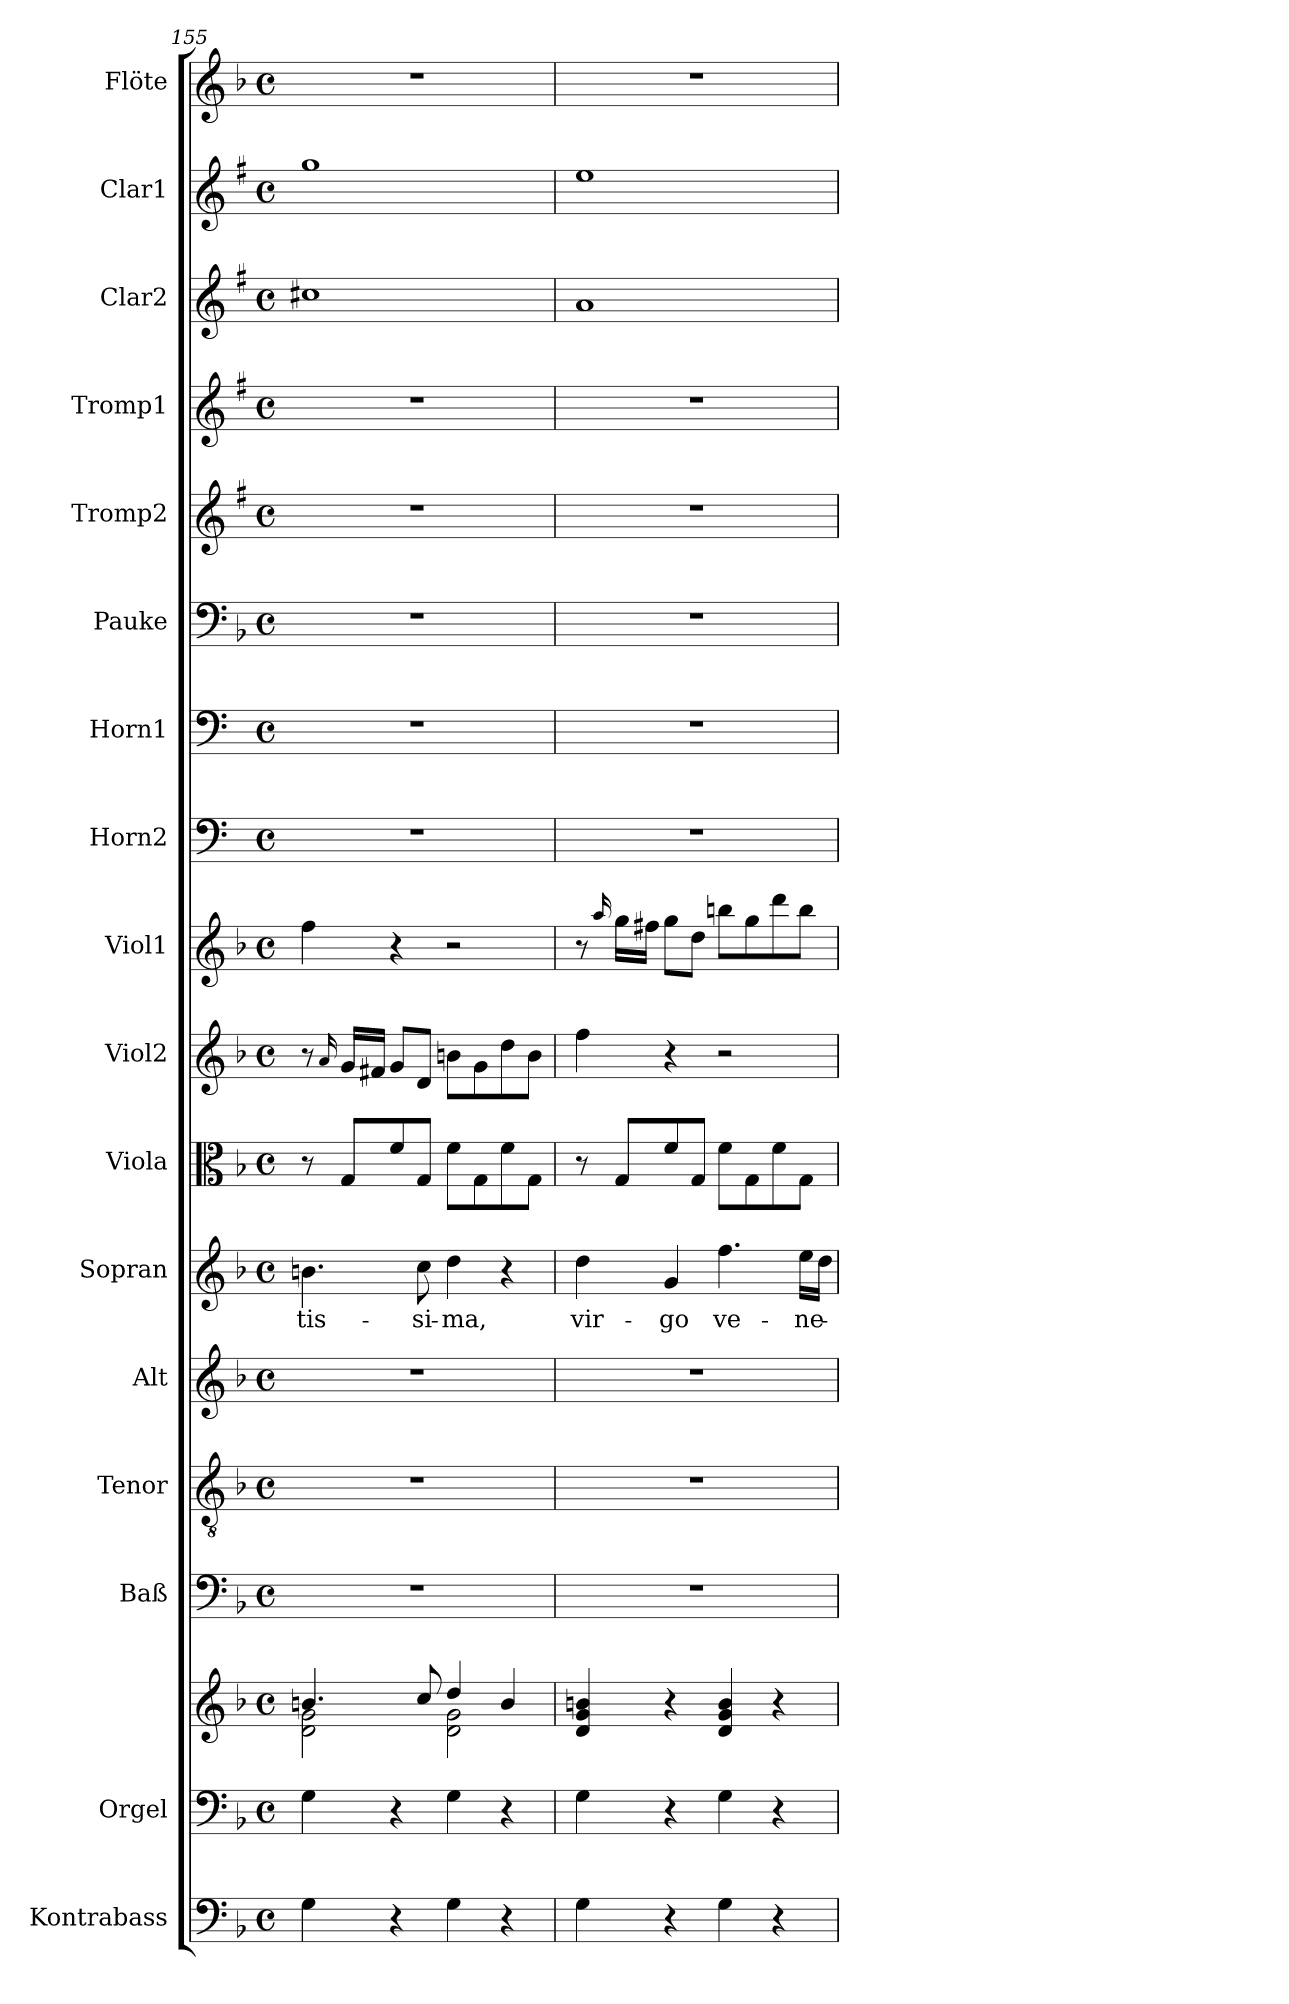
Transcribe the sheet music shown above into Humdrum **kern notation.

**kern	**kern	**kern	**kern	**kern	**kern	**kern	**text	**kern	**kern	**kern	**kern	**kern	**kern	**kern	**kern	**kern	**kern	**kern
*part17	*part16	*part16	*part15	*part14	*part13	*part12	*part12	*part11	*part10	*part9	*part8	*part7	*part6	*part5	*part4	*part3	*part2	*part1
*staff18	*staff17	*staff16	*staff15	*staff14	*staff13	*staff12	*staff12	*staff11	*staff10	*staff9	*staff8	*staff7	*staff6	*staff5	*staff4	*staff3	*staff2	*staff1
*I"Kontrabass	*I"Orgel	*	*I"Baß	*I"Tenor	*I"Alt	*I"Sopran	*	*I"Viola	*I"Viol2	*I"Viol1	*I"Horn2	*I"Horn1	*I"Pauke	*I"Tromp2	*I"Tromp1	*I"Clar2	*I"Clar1	*I"Flöte
*I'Kb	*	*	*I'B	*I'T	*I'A	*I'S	*	*I'Vla	*I'Vl2	*I'Vl1	*I'Hr2	*I'Hr1	*I'Pk	*I'Tr2	*I'Tr1	*I'Cl2	*I'Cl1	*I'Fl
!!LO:PB:g=z
*clefF4	*clefF4	*clefG2	*clefF4	*clefGv2	*clefG2	*clefG2	*	*clefC3	*clefG2	*clefG2	*clefF4	*clefF4	*clefF4	*clefG2	*clefG2	*clefG2	*clefG2	*clefG2
*ITrd7c12	*	*	*	*	*	*	*	*	*	*	*ITrd4c7	*ITrd4c7	*	*ITrd1c2	*ITrd1c2	*ITrd1c2	*ITrd1c2	*
*k[b-]	*k[b-]	*k[b-]	*k[b-]	*k[b-]	*k[b-]	*k[b-]	*	*k[b-]	*k[b-]	*k[b-]	*k[b-]	*k[b-]	*k[b-]	*k[b-]	*k[b-]	*k[b-]	*k[b-]	*k[b-]
*F:	*F:	*F:	*F:	*F:	*F:	*F:	*	*F:	*F:	*F:	*F:	*F:	*F:	*F:	*F:	*F:	*F:	*F:
*M4/4	*M4/4	*M4/4	*M4/4	*M4/4	*M4/4	*M4/4	*	*M4/4	*M4/4	*M4/4	*M4/4	*M4/4	*M4/4	*M4/4	*M4/4	*M4/4	*M4/4	*M4/4
*met(c)	*met(c)	*met(c)	*met(c)	*met(c)	*met(c)	*met(c)	*	*met(c)	*met(c)	*met(c)	*met(c)	*met(c)	*met(c)	*met(c)	*met(c)	*met(c)	*met(c)	*met(c)
=155	=155	=155	=155	=155	=155	=155	=155	=155	=155	=155	=155	=155	=155	=155	=155	=155	=155	=155
*	*	*^	*	*	*	*	*	*	*	*	*	*	*	*	*	*	*	*
!	!	!	!	!	!	!	!	!LO:LY:b	!	!	!	!	!	!	!	!	!	!	!
4GG\	4G\	4.bn/	2d\ 2g\	1r	1r	1r	4.bn\	-tis-	8r	8r	4ff\	1r	1r	1r	1r	1r	1bn	1ff	1r
.	.	.	.	.	.	.	.	.	.	16qqa/	.	.	.	.	.	.	.	.	.
.	.	.	.	.	.	.	.	.	8G/L	16g/LL	.	.	.	.	.	.	.	.	.
.	.	.	.	.	.	.	.	.	.	16f#X/JJ	.	.	.	.	.	.	.	.	.
4r	4r	.	.	.	.	.	.	.	8f/	8g/L	4r	.	.	.	.	.	.	.	.
!	!	!	!	!	!	!	!	!LO:LY:b	!	!	!	!	!	!	!	!	!	!	!
.	.	8cc/	.	.	.	.	8cc\	-si-	8G/J	8d/J	.	.	.	.	.	.	.	.	.
!	!	!	!	!	!	!	!	!LO:LY:b	!	!	!	!	!	!	!	!	!	!	!
4GG\	4G\	4dd/	2d\ 2g\	.	.	.	4dd\	-ma,	8f\L	8bn\L	2r	.	.	.	.	.	.	.	.
.	.	.	.	.	.	.	.	.	8G\	8g\	.	.	.	.	.	.	.	.	.
4r	4r	4b/	.	.	.	.	4r	.	8f\	8dd\	.	.	.	.	.	.	.	.	.
.	.	.	.	.	.	.	.	.	8G\J	8b\J	.	.	.	.	.	.	.	.	.
*	*	*v	*v	*	*	*	*	*	*	*	*	*	*	*	*	*	*	*	*
=156	=156	=156	=156	=156	=156	=156	=156	=156	=156	=156	=156	=156	=156	=156	=156	=156	=156	=156
!	!	!	!	!	!	!	!LO:LY:b	!	!	!	!	!	!	!	!	!	!	!
4GG\	4G\	4d/ 4g/ 4bn/	1r	1r	1r	4dd\	vir-	8r	4ff\	8r	1r	1r	1r	1r	1r	1g	1dd	1r
.	.	.	.	.	.	.	.	.	.	16qqaa/	.	.	.	.	.	.	.	.
.	.	.	.	.	.	.	.	8G/L	.	16gg\LL	.	.	.	.	.	.	.	.
.	.	.	.	.	.	.	.	.	.	16ff#X\JJ	.	.	.	.	.	.	.	.
!	!	!	!	!	!	!	!LO:LY:b	!	!	!	!	!	!	!	!	!	!	!
4r	4r	4r	.	.	.	4g/	-go	8f/	4r	8gg\L	.	.	.	.	.	.	.	.
.	.	.	.	.	.	.	.	8G/J	.	8dd\J	.	.	.	.	.	.	.	.
!	!	!	!	!	!	!	!LO:LY:b	!	!	!	!	!	!	!	!	!	!	!
4GG\	4G\	4d/ 4g/ 4b/	.	.	.	4.ff\	ve-	8f\L	2r	8bbn\L	.	.	.	.	.	.	.	.
.	.	.	.	.	.	.	.	8G\	.	8gg\	.	.	.	.	.	.	.	.
4r	4r	4r	.	.	.	.	.	8f\	.	8ddd\	.	.	.	.	.	.	.	.
!	!	!	!	!	!	!	!LO:LY:b	!	!	!	!	!	!	!	!	!	!	!
.	.	.	.	.	.	16ee\LL	-ne-	8G\J	.	8bb\J	.	.	.	.	.	.	.	.
.	.	.	.	.	.	16dd\JJ	.	.	.	.	.	.	.	.	.	.	.	.
=	=	=	=	=	=	=	=	=	=	=	=	=	=	=	=	=	=	=
*-	*-	*-	*-	*-	*-	*-	*-	*-	*-	*-	*-	*-	*-	*-	*-	*-	*-	*-
